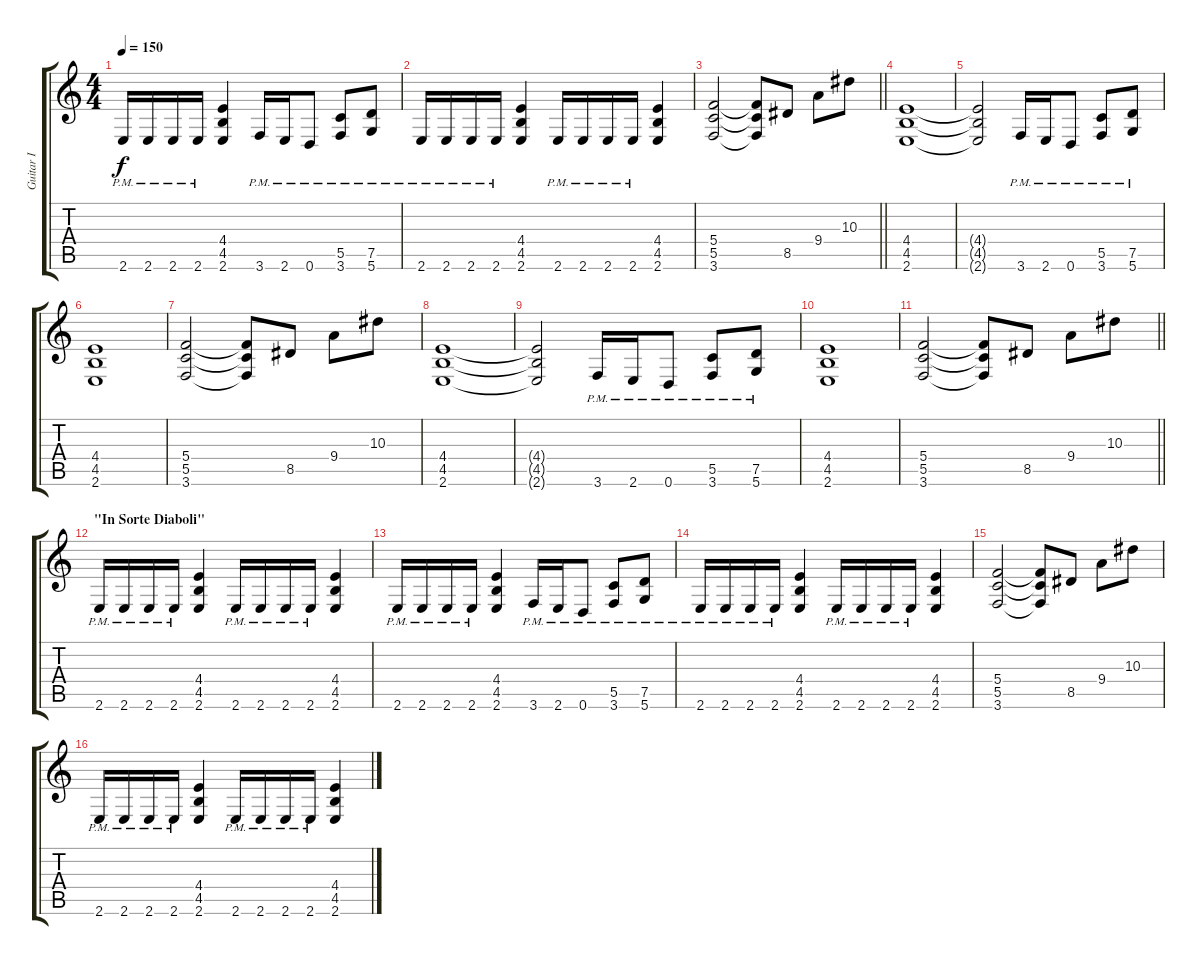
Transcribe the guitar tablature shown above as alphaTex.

\track ("Guitar I" "Guitar I") {instrument distortionguitar}
\staff {score tabs}
\tuning (D4 A3 F3 C3 G2 D2) {hide}
\ts (4 4)
\tempo 150
\clef g2
\ks c
2.6{pm}.16{dy f} 2.6{pm}.16 2.6{pm}.16 2.6{pm}.16 (4.4 4.5 2.6).4 3.6{pm}.16 2.6{pm}.16 0.6{pm}.8 (5.5{pm} 3.6{pm}).8 (7.5{pm} 5.6{pm}).8 |
2.6{pm}.16 2.6{pm}.16 2.6{pm}.16 2.6{pm}.16 (4.4 4.5 2.6).4 2.6{pm}.16 2.6{pm}.16 2.6{pm}.16 2.6{pm}.16 (4.4 4.5 2.6).4 |
\barLineRight lightlight
(5.4 5.5 3.6).2 (5.4{t} 5.5{t} 3.6{t}).8 8.5.8 9.4.8 10.3.8 |
\section ("" "")
(4.4 4.5 2.6).1 |
(4.4{t} 4.5{t} 2.6{t}).2 3.6{pm}.16 2.6{pm}.16 0.6{pm}.8 (5.5{pm} 3.6{pm}).8 (7.5{pm} 5.6{pm}).8 |
(4.4 4.5 2.6).1 |
(5.4 5.5 3.6).2 (5.4{t} 5.5{t} 3.6{t}).8 8.5.8 9.4.8 10.3.8 |
(4.4 4.5 2.6).1 |
(4.4{t} 4.5{t} 2.6{t}).2 3.6{pm}.16 2.6{pm}.16 0.6{pm}.8 (5.5{pm} 3.6{pm}).8 (7.5{pm} 5.6{pm}).8 |
(4.4 4.5 2.6).1 |
\barLineRight lightlight
(5.4 5.5 3.6).2 (5.4{t} 5.5{t} 3.6{t}).8 8.5.8 9.4.8 10.3.8 |
\section ("" "\"In Sorte Diaboli\"")
2.6{pm}.16 2.6{pm}.16 2.6{pm}.16 2.6{pm}.16 (4.4 4.5 2.6).4 2.6{pm}.16 2.6{pm}.16 2.6{pm}.16 2.6{pm}.16 (4.4 4.5 2.6).4 |
2.6{pm}.16 2.6{pm}.16 2.6{pm}.16 2.6{pm}.16 (4.4 4.5 2.6).4 3.6{pm}.16 2.6{pm}.16 0.6{pm}.8 (5.5{pm} 3.6{pm}).8 (7.5{pm} 5.6{pm}).8 |
2.6{pm}.16 2.6{pm}.16 2.6{pm}.16 2.6{pm}.16 (4.4 4.5 2.6).4 2.6{pm}.16 2.6{pm}.16 2.6{pm}.16 2.6{pm}.16 (4.4 4.5 2.6).4 |
(5.4 5.5 3.6).2 (5.4{t} 5.5{t} 3.6{t}).8 8.5.8 9.4.8 10.3.8 |
2.6{pm}.16 2.6{pm}.16 2.6{pm}.16 2.6{pm}.16 (4.4 4.5 2.6).4 2.6{pm}.16 2.6{pm}.16 2.6{pm}.16 2.6{pm}.16 (4.4 4.5 2.6).4
